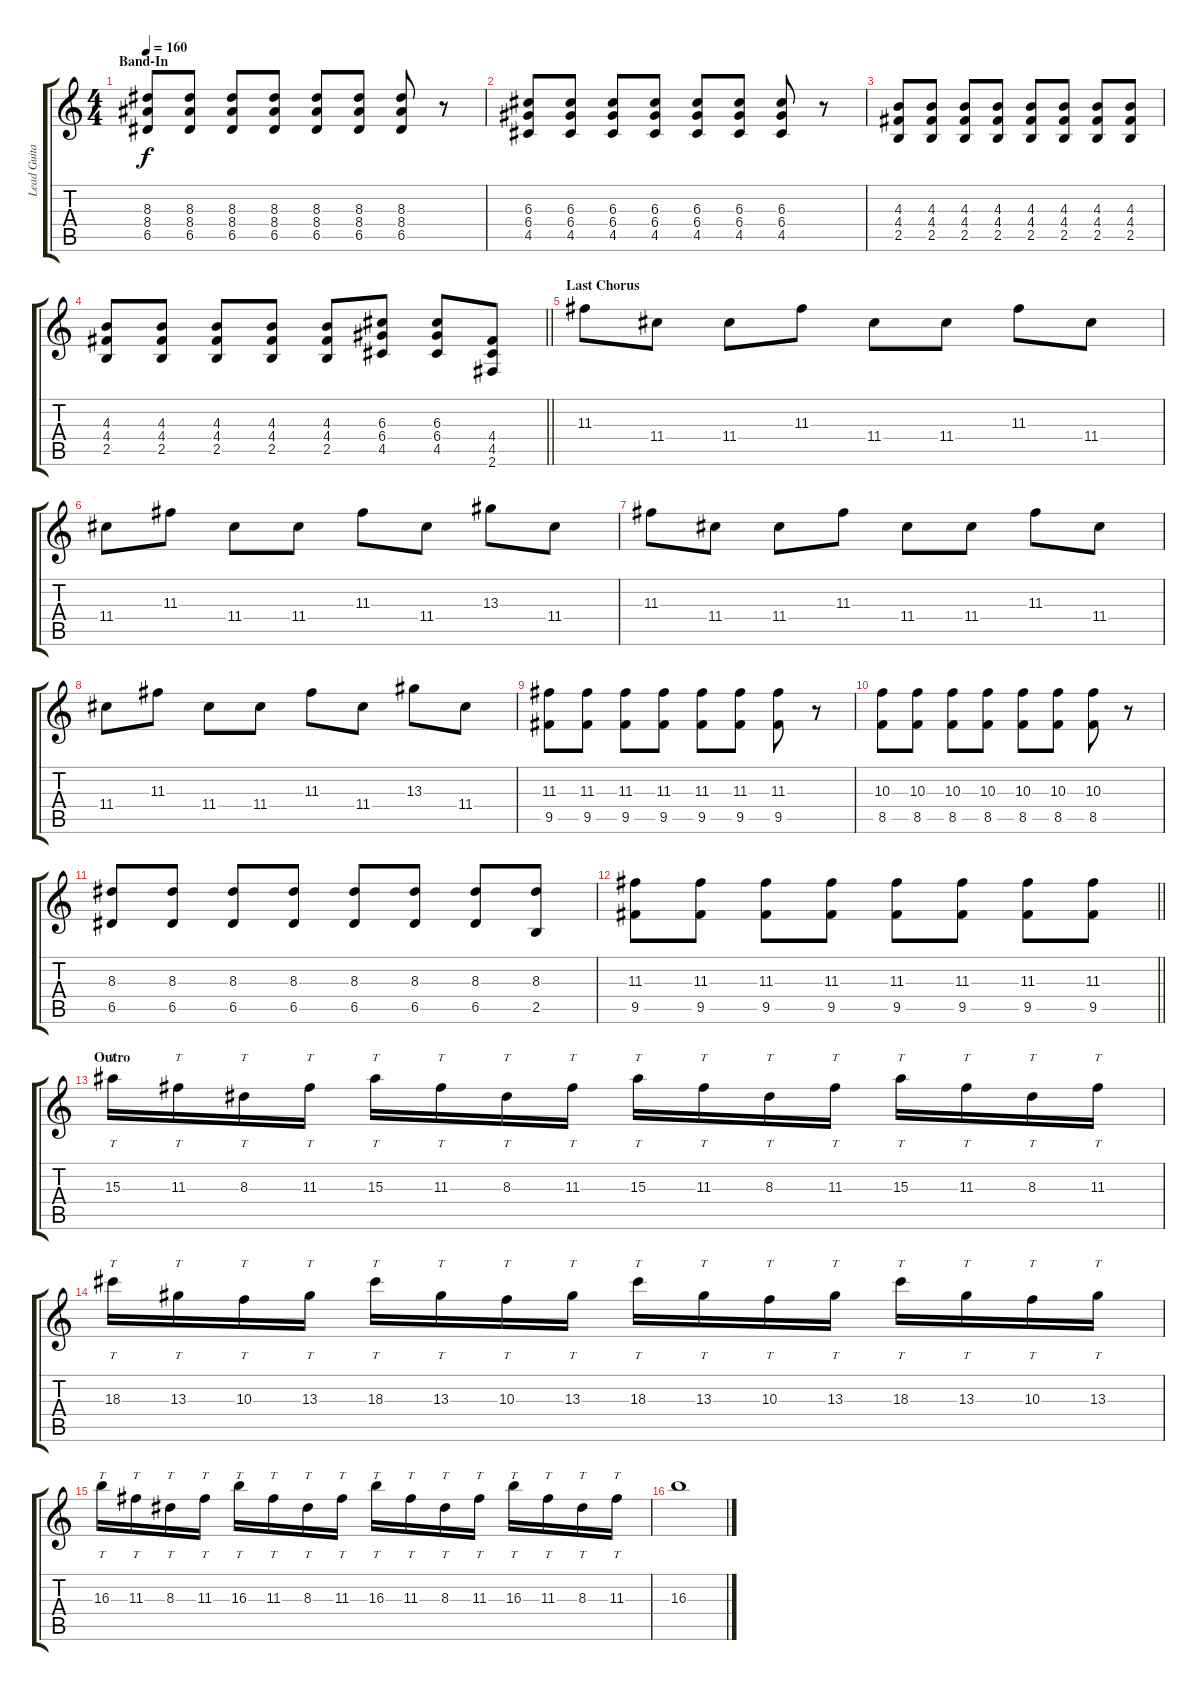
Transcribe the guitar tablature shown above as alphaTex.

\track ("Lead Guitar" "Lead Guita") {instrument distortionguitar}
\staff {score tabs}
\tuning (E4 B3 G3 D3 A2 E2) {hide}
\ts (4 4)
\section ("" "Band-In")
\tempo 160
\clef g2
\ks c
(8.3 8.4 6.5).8{dy f} (8.3 8.4 6.5).8 (8.3 8.4 6.5).8 (8.3 8.4 6.5).8 (8.3 8.4 6.5).8 (8.3 8.4 6.5).8 (8.3 8.4 6.5).8 r.8 |
(6.3 6.4 4.5).8 (6.3 6.4 4.5).8 (6.3 6.4 4.5).8 (6.3 6.4 4.5).8 (6.3 6.4 4.5).8 (6.3 6.4 4.5).8 (6.3 6.4 4.5).8 r.8 |
(4.3 4.4 2.5).8 (4.3 4.4 2.5).8 (4.3 4.4 2.5).8 (4.3 4.4 2.5).8 (4.3 4.4 2.5).8 (4.3 4.4 2.5).8 (4.3 4.4 2.5).8 (4.3 4.4 2.5).8 |
\barLineRight lightlight
(4.3 4.4 2.5).8 (4.3 4.4 2.5).8 (4.3 4.4 2.5).8 (4.3 4.4 2.5).8 (4.3 4.4 2.5).8 (6.3 6.4 4.5).8 (6.3 6.4 4.5).8 (4.4 4.5 2.6).8 |
\section ("" "Last Chorus")
11.3.8 11.4.8 11.4.8 11.3.8 11.4.8 11.4.8 11.3.8 11.4.8 |
11.4.8 11.3.8 11.4.8 11.4.8 11.3.8 11.4.8 13.3.8 11.4.8 |
11.3.8 11.4.8 11.4.8 11.3.8 11.4.8 11.4.8 11.3.8 11.4.8 |
11.4.8 11.3.8 11.4.8 11.4.8 11.3.8 11.4.8 13.3.8 11.4.8 |
(11.3 9.5).8 (11.3 9.5).8 (11.3 9.5).8 (11.3 9.5).8 (11.3 9.5).8 (11.3 9.5).8 (11.3 9.5).8 r.8 |
(10.3 8.5).8 (10.3 8.5).8 (10.3 8.5).8 (10.3 8.5).8 (10.3 8.5).8 (10.3 8.5).8 (10.3 8.5).8 r.8 |
(8.3 6.5).8 (8.3 6.5).8 (8.3 6.5).8 (8.3 6.5).8 (8.3 6.5).8 (8.3 6.5).8 (8.3 6.5).8 (8.3 2.5).8 |
\barLineRight lightlight
(11.3 9.5).8 (11.3 9.5).8 (11.3 9.5).8 (11.3 9.5).8 (11.3 9.5).8 (11.3 9.5).8 (11.3 9.5).8 (11.3 9.5).8 |
\section ("" "Outro")
15.3.16{tt} 11.3.16{tt} 8.3.16{tt} 11.3.16{tt} 15.3.16{tt} 11.3.16{tt} 8.3.16{tt} 11.3.16{tt} 15.3.16{tt} 11.3.16{tt} 8.3.16{tt} 11.3.16{tt} 15.3.16{tt} 11.3.16{tt} 8.3.16{tt} 11.3.16{tt} |
18.3.16{tt} 13.3.16{tt} 10.3.16{tt} 13.3.16{tt} 18.3.16{tt} 13.3.16{tt} 10.3.16{tt} 13.3.16{tt} 18.3.16{tt} 13.3.16{tt} 10.3.16{tt} 13.3.16{tt} 18.3.16{tt} 13.3.16{tt} 10.3.16{tt} 13.3.16{tt} |
16.3.16{tt} 11.3.16{tt} 8.3.16{tt} 11.3.16{tt} 16.3.16{tt} 11.3.16{tt} 8.3.16{tt} 11.3.16{tt} 16.3.16{tt} 11.3.16{tt} 8.3.16{tt} 11.3.16{tt} 16.3.16{tt} 11.3.16{tt} 8.3.16{tt} 11.3.16{tt} |
16.3.1
